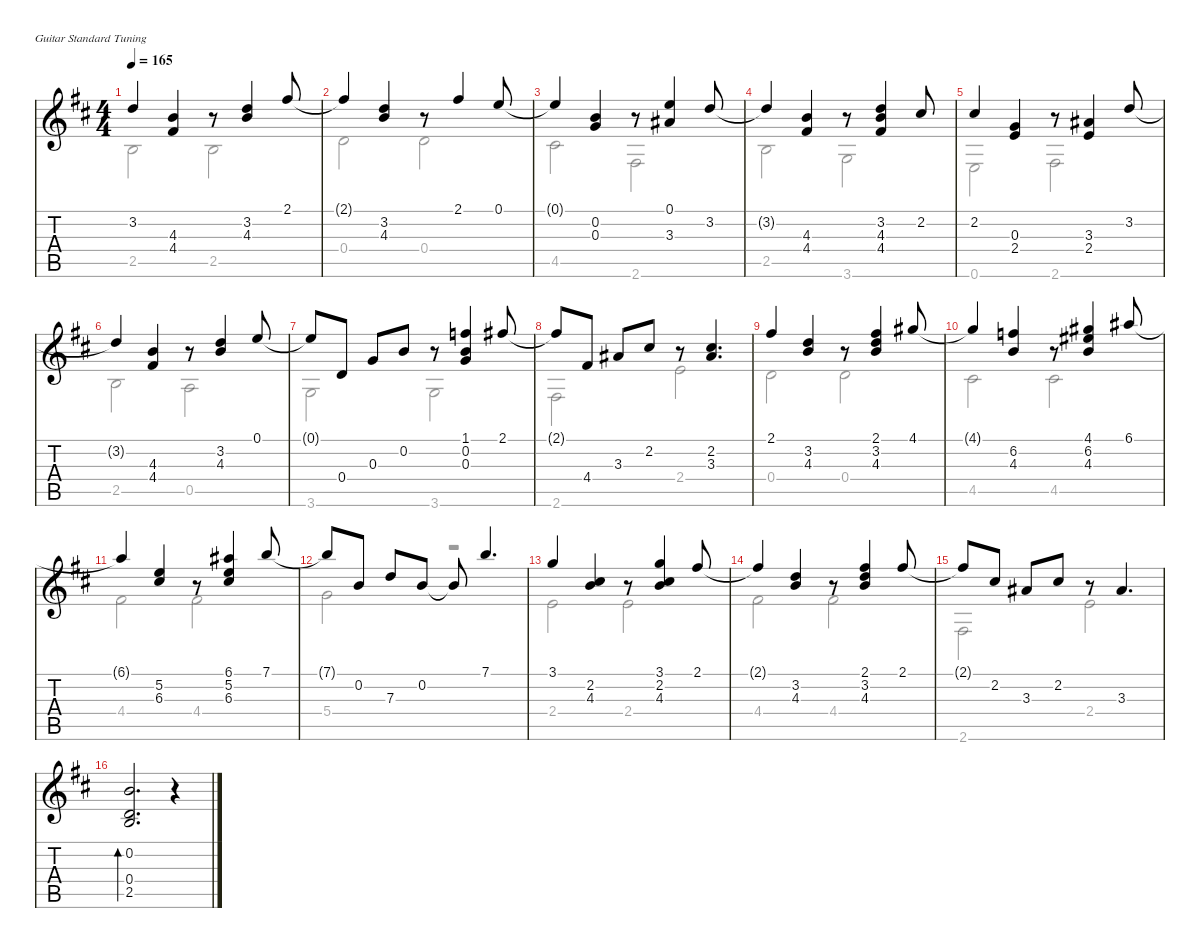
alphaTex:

\defaultSystemsLayout 4
\hideDynamics
\bracketExtendMode nobrackets
\singleTrackTrackNamePolicy hidden
\multiTrackTrackNamePolicy hidden
\firstSystemTrackNameOrientation horizontal
\otherSystemsTrackNameOrientation horizontal
\extendBarLines
\chordDiagramsInScore
\track ("ギター - クラシック" "ギター - クラシック") {instrument acousticguitarnylon}
\staff {score tabs}
\tuning (E4 B3 G3 D3 A2 E2)
\voice
\ts (4 4)
\tempo 165
\clef g2
\ks d
3.2{t acc forcenatural}.4{dy mf beam Up} (4.4{acc #} 4.3{acc forcenatural}).4{beam Up} r.8{beam Up} (3.2{acc forcenatural} 4.3{acc forcenatural}).4{beam Up} 2.1{acc #}.8{beam Up} |
2.1{t acc #}.4{beam Up} (3.2{acc forcenatural} 4.3{acc forcenatural}).4{beam Up} r.8{beam Up} 2.1{acc #}.4{beam Up} 0.1{acc forcenatural}.8{beam Up} |
0.1{t acc forcenatural}.4{beam Up} (0.2{acc forcenatural} 0.3{acc forcenatural}).4{beam Up} r.8{beam Up} (0.1{acc forcenatural} 3.3{acc #}).4{beam Up} 3.2{acc forcenatural}.8{beam Up} |
3.2{t acc forcenatural}.4{beam Up} (4.4{acc #} 4.3{acc forcenatural}).4{beam Up} r.8{beam Up} (3.2{acc forcenatural} 4.3{acc forcenatural} 4.4{acc #}).4{beam Up} 2.2{acc #}.8{beam Up} |
2.2{acc #}.4{beam Up} (0.3{acc forcenatural} 2.4{acc forcenatural}).4{beam Up} r.8{beam Up} (3.3{acc #} 2.4{acc forcenatural}).4{beam Up} 3.2{acc forcenatural}.8{beam Up} |
3.2{t acc forcenatural}.4{beam Up} (4.4{acc #} 4.3{acc forcenatural}).4{beam Up} r.8{beam Up} (4.3{acc forcenatural} 3.2{acc forcenatural}).4{beam Up} 0.1{acc forcenatural}.8{beam Up} |
0.1{t acc forcenatural}.8{beam Up} 0.4{acc forcenatural}.8{beam Up} 0.3{acc forcenatural}.8{beam Up} 0.2{acc forcenatural}.8{beam Up} r.8{beam Up} (1.1{acc forcenatural} 0.2{acc forcenatural} 0.3{acc forcenatural}).4{beam Up} 2.1{acc #}.8{beam Up} |
2.1{t acc #}.8{beam Up} 4.4{acc #}.8{beam Up} 3.3{acc #}.8{beam Up} 2.2{acc #}.8{beam Up} r.8{beam Up} (2.2{acc #} 3.3{acc #}).4{d beam Up} |
2.1{acc #}.4{beam Up} (3.2{acc forcenatural} 4.3{acc forcenatural}).4{beam Up} r.8{beam Up} (2.1{acc #} 3.2{acc forcenatural} 4.3{acc forcenatural}).4{beam Up} 4.1{acc #}.8{beam Up} |
4.1{t acc #}.4{beam Up} (4.3{acc forcenatural} 6.2{acc forcenatural}).4{beam Up} r.8{beam Up} (6.2{acc #} 4.3{acc forcenatural} 4.1{acc #}).4{beam Up} 6.1{acc #}.8{beam Up} |
6.1{t acc #}.4{beam Up} (5.2{acc forcenatural} 6.3{acc #}).4{beam Up} r.8{beam Up} (6.1{acc #} 5.2{acc forcenatural} 6.3{acc #}).4{beam Up} 7.1{acc forcenatural}.8{beam Up} |
7.1{t acc forcenatural}.8{beam Up} 0.2{acc forcenatural}.8{beam Up} 7.3{acc forcenatural}.8{beam Up} 0.2{acc forcenatural}.8{beam Up} 0.2{t acc forcenatural}.8{beam Up} 7.1{acc forcenatural}.4{d beam Up} |
3.1{acc forcenatural}.4{beam Up} (2.2{acc #} 4.3{acc forcenatural}).4{beam Up} r.8{beam Up} (3.1{acc forcenatural} 2.2{acc #} 4.3{acc forcenatural}).4{beam Up} 2.1{acc #}.8{beam Up} |
2.1{t acc #}.4{beam Up} (3.2{acc forcenatural} 4.3{acc forcenatural}).4{beam Up} r.8{beam Up} (2.1{acc #} 3.2{acc forcenatural} 4.3{acc forcenatural}).4{beam Up} 2.1{acc #}.8{beam Up} |
2.1{t acc #}.8{beam Up} 2.2{acc #}.8{beam Up} 3.3{acc #}.8{beam Up} 2.2{acc #}.8{beam Up} r.8{beam Up} 3.3{acc #}.4{d beam Up} |
(0.4{acc forcenatural} 0.2{acc forcenatural} 2.5{acc forcenatural}).2{d bd 113 beam Up} r.4{beam Up}
\voice
\clef g2
\ottava regular
\simile none
\ks d
2.5{acc forcenatural}.2{dy mf beam Down} 2.5{acc forcenatural}.2{beam Down} |
0.4{acc forcenatural}.2{beam Down} 0.4{acc forcenatural}.2{beam Down} |
4.5{acc #}.2{beam Down} 2.6{acc #}.2{beam Down} |
2.5{acc forcenatural}.2{beam Down} 3.6{acc forcenatural}.2{beam Down} |
0.6{acc forcenatural}.2{beam Down} 2.6{acc #}.2{beam Down} |
2.5{acc forcenatural}.2{beam Down} 0.5{acc forcenatural}.2{beam Down} |
3.6{acc forcenatural}.2{beam Down} 3.6{acc forcenatural}.2{beam Down} |
2.6{acc #}.2{beam Down} 2.4{acc forcenatural}.2{beam Down} |
0.4{acc forcenatural}.2{beam Down} 0.4{acc forcenatural}.2{beam Down} |
4.5{acc #}.2{beam Down} 4.5{acc #}.2{beam Down} |
4.4{acc #}.2{beam Down} 4.4{acc #}.2{beam Down} |
5.4{acc forcenatural}.2{beam Down} r.2{beam Down} |
2.4{acc forcenatural}.2{beam Down} 2.4{acc forcenatural}.2{beam Down} |
4.4{acc #}.2{beam Down} 4.4{acc #}.2{beam Down} |
2.6{acc #}.2{beam Down} 2.4{acc forcenatural}.2{beam Down} |
